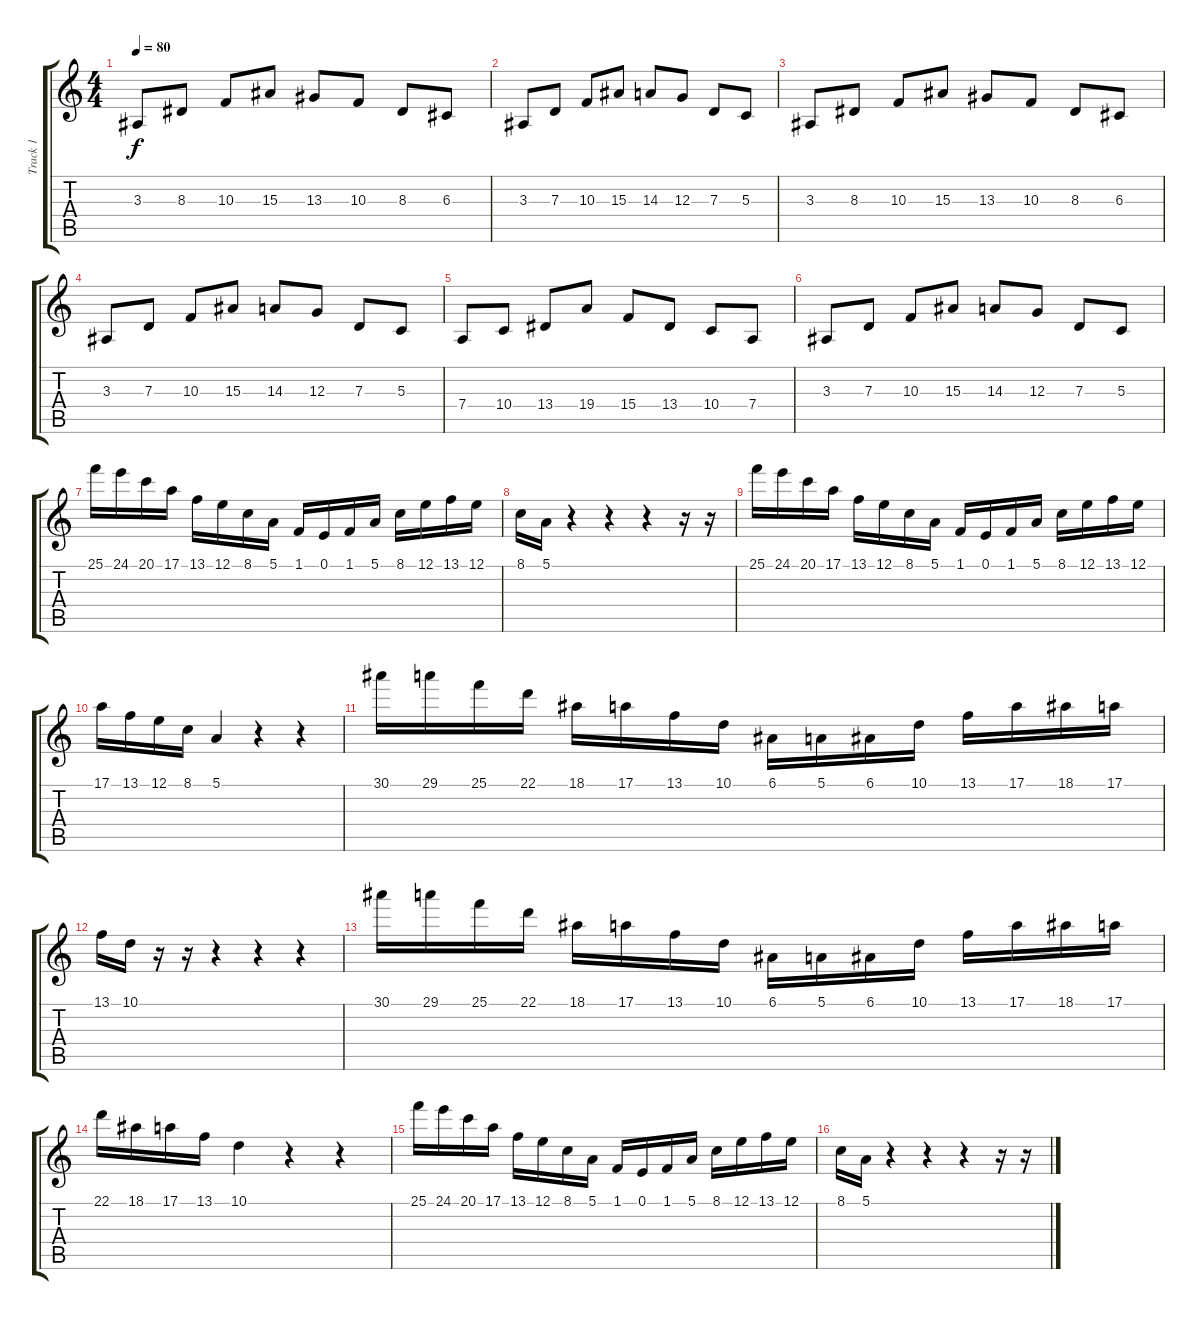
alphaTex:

\track ("Track 1" "Track 1") {instrument orchestralharp}
\staff {score tabs}
\tuning (E4 B3 G3 D3 A2 E2) {hide}
\ts (4 4)
\tempo 80
\clef g2
\ks c
3.3.8{dy f} 8.3.8 10.3.8 15.3.8 13.3.8 10.3.8 8.3.8 6.3.8 |
3.3.8 7.3.8 10.3.8 15.3.8 14.3.8 12.3.8 7.3.8 5.3.8 |
3.3.8 8.3.8 10.3.8 15.3.8 13.3.8 10.3.8 8.3.8 6.3.8 |
3.3.8 7.3.8 10.3.8 15.3.8 14.3.8 12.3.8 7.3.8 5.3.8 |
7.4.8 10.4.8 13.4.8 19.4.8 15.4.8 13.4.8 10.4.8 7.4.8 |
3.3.8 7.3.8 10.3.8 15.3.8 14.3.8 12.3.8 7.3.8 5.3.8 |
25.1.16 24.1.16 20.1.16 17.1.16 13.1.16 12.1.16 8.1.16 5.1.16 1.1.16 0.1.16 1.1.16 5.1.16 8.1.16 12.1.16 13.1.16 12.1.16 |
8.1.16 5.1.16 r.4 r.4 r.4 r.16 r.16 |
25.1.16 24.1.16 20.1.16 17.1.16 13.1.16 12.1.16 8.1.16 5.1.16 1.1.16 0.1.16 1.1.16 5.1.16 8.1.16 12.1.16 13.1.16 12.1.16 |
17.1.16 13.1.16 12.1.16 8.1.16 5.1.4 r.4 r.4 |
30.1.16 29.1.16 25.1.16 22.1.16 18.1.16 17.1.16 13.1.16 10.1.16 6.1.16 5.1.16 6.1.16 10.1.16 13.1.16 17.1.16 18.1.16 17.1.16 |
13.1.16 10.1.16 r.16 r.16 r.4 r.4 r.4 |
30.1.16 29.1.16 25.1.16 22.1.16 18.1.16 17.1.16 13.1.16 10.1.16 6.1.16 5.1.16 6.1.16 10.1.16 13.1.16 17.1.16 18.1.16 17.1.16 |
22.1.16 18.1.16 17.1.16 13.1.16 10.1.4 r.4 r.4 |
25.1.16 24.1.16 20.1.16 17.1.16 13.1.16 12.1.16 8.1.16 5.1.16 1.1.16 0.1.16 1.1.16 5.1.16 8.1.16 12.1.16 13.1.16 12.1.16 |
8.1.16 5.1.16 r.4 r.4 r.4 r.16 r.16
